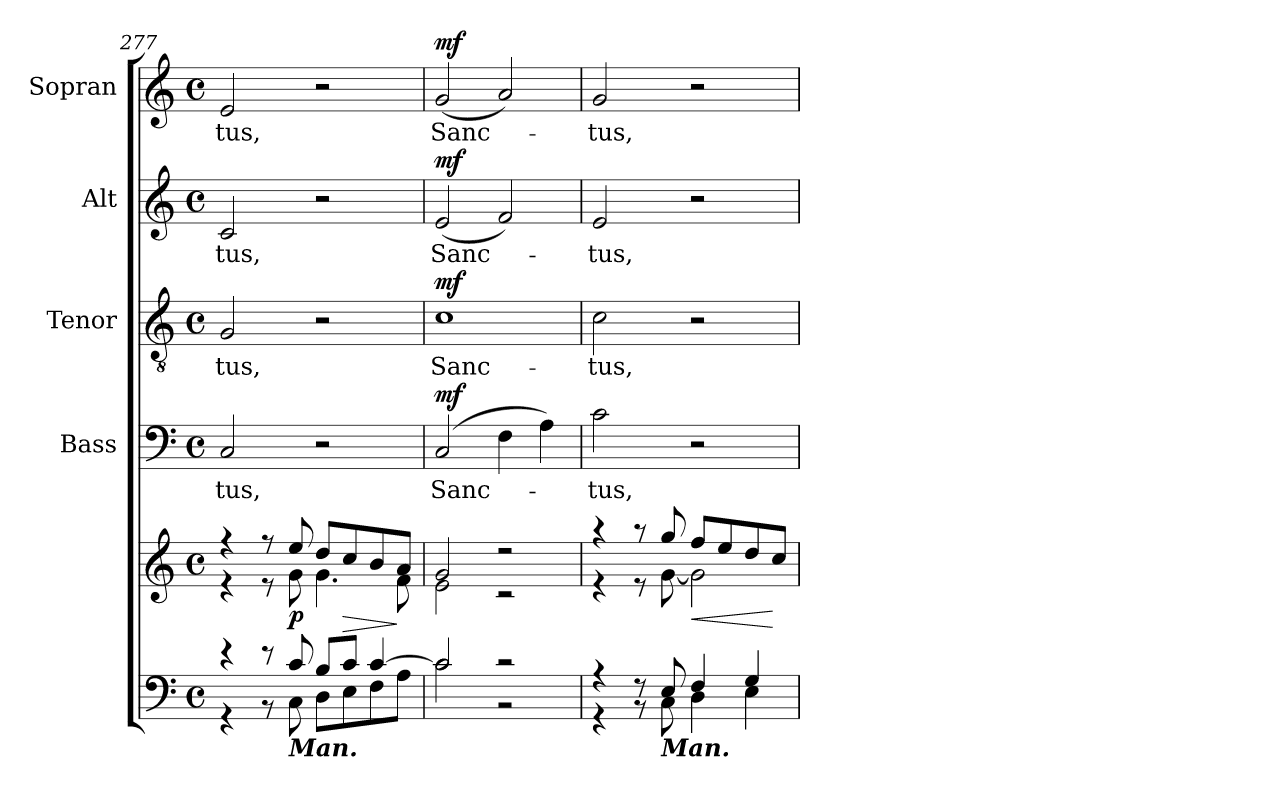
**kern	**kern	**dynam	**kern	**text	**dynam	**kern	**text	**dynam	**kern	**text	**dynam	**kern	**text	**dynam
*part5	*part5	*part5	*part4	*part4	*part4	*part3	*part3	*part3	*part2	*part2	*part2	*part1	*part1	*part1
*staff6	*staff5	*staff5/6	*staff4	*staff4	*staff4	*staff3	*staff3	*staff3	*staff2	*staff2	*staff2	*staff1	*staff1	*staff1
*	*	*	*I"Bass	*	*	*I"Tenor	*	*	*I"Alt	*	*	*I"Sopran	*	*
*	*	*	*I'B.	*	*	*I'T.	*	*	*I'A.	*	*	*I'S.	*	*
*clefF4	*clefG2	*	*clefF4	*	*	*clefGv2	*	*	*clefG2	*	*	*clefG2	*	*
*k[]	*k[]	*	*k[]	*	*	*k[]	*	*	*k[]	*	*	*k[]	*	*
*C:	*C:	*	*C:	*	*	*C:	*	*	*C:	*	*	*C:	*	*
*M4/4	*M4/4	*	*M4/4	*	*	*M4/4	*	*	*M4/4	*	*	*M4/4	*	*
*met(c)	*met(c)	*	*met(c)	*	*	*met(c)	*	*	*met(c)	*	*	*met(c)	*	*
=277	=277	=277	=277	=277	=277	=277	=277	=277	=277	=277	=277	=277	=277	=277
*^	*^	*	*	*	*	*	*	*	*	*	*	*	*	*
!	!	!	!	!	!	!LO:LY:b	!	!	!LO:LY:b	!	!	!LO:LY:b	!	!	!LO:LY:b	!
4r	4r	4r	4r	.	2C/	-tus,	.	2G/	-tus,	.	2c/	-tus,	.	2e/	-tus,	.
8r	8r	8r	8r	.	.	.	.	.	.	.	.	.	.	.	.	.
!LO:TX:b:Bi:t=Man.	!	!	!	!	!	!	!	!	!	!	!	!	!	!	!	!
!	!	!	!	!LO:DY:b	!	!	!	!	!	!	!	!	!	!	!	!
8c/	8C\	8ee/	8g\	p	.	.	.	.	.	.	.	.	.	.	.	.
8B/L	8D\L	8dd/L	4.g\	.	2r	.	.	2r	.	.	2r	.	.	2r	.	.
!	!	!	!	!LO:HP:b	!	!	!	!	!	!	!	!	!	!	!	!
8c/J	8E\	8cc/	.	>	.	.	.	.	.	.	.	.	.	.	.	.
[>4c/	8F\	8b/	.	.	.	.	.	.	.	.	.	.	.	.	.	.
.	8A\J	8a/J	8f\	]	.	.	.	.	.	.	.	.	.	.	.	.
=278	=278	=278	=278	=278	=278	=278	=278	=278	=278	=278	=278	=278	=278	=278	=278	=278
!	!	!	!	!	!	!LO:LY:b	!LO:DY:a	!	!LO:LY:b	!LO:DY:a	!	!LO:LY:b	!LO:DY:a	!	!LO:LY:b	!LO:DY:a
2c/]	2c\	2g/	2e\	.	(2C/	Sanc-	mf	1c	Sanc-	mf	(<2e/	Sanc-	mf	(<2g/	Sanc-	mf
2r	2r	2r	2r	.	4F\	.	.	.	.	.	2f/)	.	.	2a/)	.	.
.	.	.	.	.	4A\)	.	.	.	.	.	.	.	.	.	.	.
=279	=279	=279	=279	=279	=279	=279	=279	=279	=279	=279	=279	=279	=279	=279	=279	=279
!	!	!	!	!	!	!LO:LY:b	!	!	!LO:LY:b	!	!	!LO:LY:b	!	!	!LO:LY:b	!
4r	4r	4r	4r	.	2c\	-tus,	.	2c\	-tus,	.	2e/	-tus,	.	2g/	-tus,	.
8r	8r	8r	8r	.	.	.	.	.	.	.	.	.	.	.	.	.
!LO:TX:b:Bi:t=Man.	!	!	!	!	!	!	!	!	!	!	!	!	!	!	!	!
8E/	8C\	8gg/	[<8g\	.	.	.	.	.	.	.	.	.	.	.	.	.
!	!	!	!	!LO:HP:b	!	!	!	!	!	!	!	!	!	!	!	!
4F/	4D\	8ff/L	2g\]	<	2r	.	.	2r	.	.	2r	.	.	2r	.	.
.	.	8ee/	.	.	.	.	.	.	.	.	.	.	.	.	.	.
4G/	4E\	8dd/	.	.	.	.	.	.	.	.	.	.	.	.	.	.
.	.	8cc/J	.	[	.	.	.	.	.	.	.	.	.	.	.	.
*v	*v	*	*	*	*	*	*	*	*	*	*	*	*	*	*	*
*	*v	*v	*	*	*	*	*	*	*	*	*	*	*	*	*
=	=	=	=	=	=	=	=	=	=	=	=	=	=	=
*-	*-	*-	*-	*-	*-	*-	*-	*-	*-	*-	*-	*-	*-	*-
